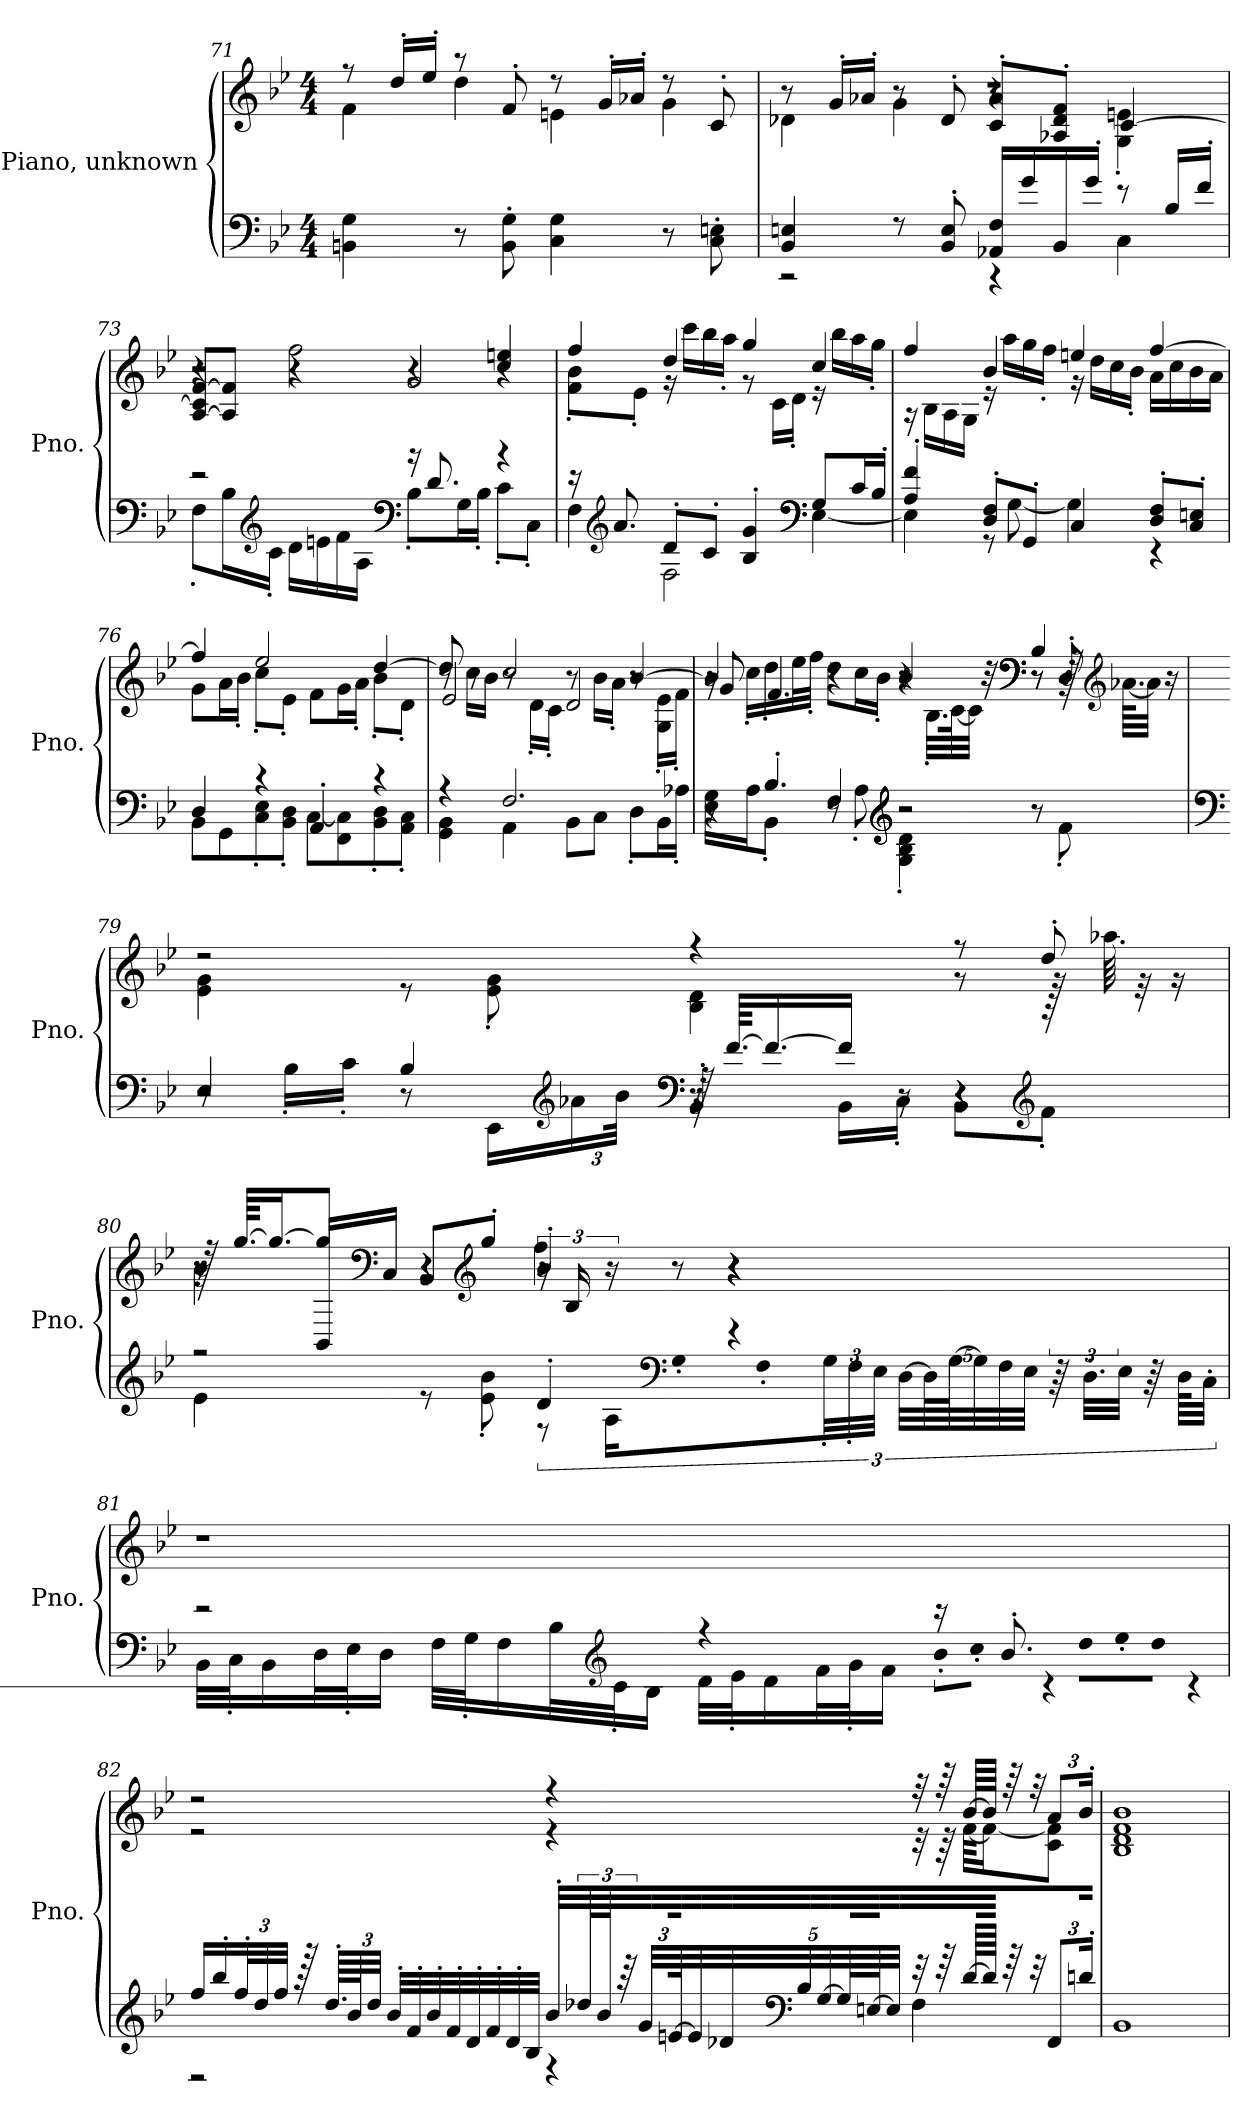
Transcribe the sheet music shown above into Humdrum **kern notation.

**kern	**kern
*part1	*part1
*staff2	*staff1
*I"Piano, unknown	*
*I'Pno.	*
!!LO:LB:g=z
*clefF4	*clefG2
*k[b-e-]	*k[b-e-]
*M4/4	*M4/4
=71	=71
*	*^
4BBn\ 4G\	8r	4f\
.	16dd'/LL	.
.	16ee-'/JJ	.
8r	8r	4dd\
8BB\' 8G\'	8f'/	.
4C\ 4G\	8r	4en\
.	16g'/LL	.
.	16a-X'/JJ	.
8r	8r	4g\
8C\' 8En\'	8c'/	.
=72	=72	=72
*^	*	*^
4BB-/ 4En/	2r	1r	4d-X\	8r
.	.	.	.	16g'/LL
.	.	.	.	16a-X'/JJ
8r	.	.	4g\	8r
8BB-/' 8E/'	.	.	.	8d-'/
16AA-X/ 16F/LL	4r	.	4r	8c/' 8a-/'L
16g/	.	.	.	.
16BB-/	.	.	.	8A-X/' 8d-/' 8f/'J
16g'/JJ	.	.	.	.
8r	4C\	.	4G\' 4en\'	[4c/
16B-/LL	.	.	.	.
16f'/JJ	.	.	.	.
!!LO:LB:g=z	!!	!!
=73	=73	=73	=73	=73
2r	8F'\L	2r	4r	[8A/ 8c/] [8f/L
.	16B-\L	.	.	8A/] 8f/]J
*clefG2	*	*	*	*
.	16c'\JJ	.	.	.
.	16d\LL	.	2ff\	4r
.	16en\	.	.	.
.	16f\	.	.	.
.	16A\JJ	.	.	.
*clefF4	*	*	*	*
16r	8B-'\L	2g/	.	4r
8.d/	.	.	.	.
.	16G\L	.	.	.
.	16B-'\JJ	.	.	.
4r	8c'\L	.	4r	4cc/ 4een/
.	8C'\J	.	.	.
*	*	*	*v	*v
=74	=74	=74	=74
16r	4F\	4ff/	8f\' 8b-\'L
*clefG2	*	*	*
8.a/	.	.	.
.	.	.	8e-'\J
8d'/L	2F\	4dd/	16r
.	.	.	16ccc\LL
8c'/J	.	.	16bb-\
.	.	.	16aa'\JJ
4B-/' 4g/'	.	4gg/	8r
.	.	.	16c\LL
.	.	.	16d'\JJ
*clefF4	*	*	*
8G/L	[4E-\	4cc/	16r
.	.	.	16bb-\LL
16c/L	.	.	16aa\
16B-'/JJ	.	.	16gg'\JJ
!!LO:LB:g=z	!!
=75	=75	=75	=75
4A/' 4f/'	4E-\]	4ff/	16r
.	.	.	16B-\LL
.	.	.	16A\
.	.	.	16G\JJ
8D/' 8F/'L	8r	4b-/	16r
.	.	.	16aa\LL
8GG'/J	[8G\	.	16gg\
.	.	.	16ff'\JJ
4C/	4G\]	4een/	16r
.	.	.	16dd\LL
.	.	.	16cc\
.	.	.	16b-'\JJ
8D/' 8F/'L	4r	[4ff/	16a\LL
.	.	.	16cc\
8C/' 8En/'J	.	.	16b-\
.	.	.	16a\JJ
=76	=76	=76	=76
4D/	8BB-\L	4ff/]	8g\L
.	8GG\	.	16a\L
.	.	.	16b-'\JJ
4r	8C\' 8E-\'	2ee-/	8cc'\L
.	8BB-\' 8D\'J	.	8e-'\J
4AA'/	[8C\L	.	8f\L
.	8FF\ 8C\]	.	16g\L
.	.	.	16a'\JJ
4r	8BB-\' 8D\'	[4dd/	8b-'\L
.	8AA\' 8C\'J	.	8d'\J
=77	=77	=77	=77
*	*	*	*^
4r	4GG\ 4BB-\	8dd/]	8r	2e-/
.	.	8r	16cc\LL	.
.	.	.	16b-\JJ	.
2.F/	4AA\	2cc/	8r	.
.	.	.	16d'\LL	.
.	.	.	16c'\JJ	.
.	8BB-\L	.	8r	2d/
.	8C\J	.	16b-\LL	.
.	.	.	16a'\JJ	.
.	8D'\L	[4b-/	8r	.
.	16BB-\L	.	16G\' 16e-\'LL	.
.	16A-X'\JJ	.	16f'\JJ	.
!!LO:PB:g=z	!!	!!
=78	=78	=78	=78	=78
*	*^	*	*	*
8r	16E-\ 16G\LL	4r	4b-/]	16r	8g/
.	16A\J	.	.	16cc'\LL	.
4.B-'/	8BB-'\J	.	.	16dd'\	4.f/
.	.	.	.	32ee-\L	.
.	.	.	.	32ff'\JJJ	.
.	8r	4F/	4r	8dd\L	.
.	8A'\	.	.	16cc\L	.
.	.	.	.	16b-'\JJ	.
*clefG2	*	*	*	*	*
2r	4G\' 4B-\' 4d\'	2r	4b-/	8r	4r
.	.	.	.	32.B-'\LLL	.
.	.	.	.	[64c\K	.
.	.	.	.	32c\JJJ]	.
.	.	.	.	32r	.
*	*	*	*clefF4	*	*
.	8r	.	8r	8r	4B-/
.	8f'\	.	8D'/	128r	.
*	*	*	*clefG2	*	*
.	.	.	.	[64.a-X\KLLL	.
.	.	.	.	32a-\JJJ]	.
.	.	.	.	16r	.
*	*	*	*v	*v	*v
!!LO:LB:g=z
=79	=79	=79	=79
*clefF4	*	*	*
*	*	*	*^
2r	8r	4E-/	2r	4e-\ 4g\
.	16B-'\LL	.	.	.
.	16c'\JJ	.	.	.
.	8r	4B-/	.	8r
.	16EE-\LL	.	.	8e-\' 8g\'
*clefG2	*	*	*	*
*	*Xbrackettup	*	*	*
.	24a-X\	.	.	.
.	48b-\JJk	.	.	.
*clefF4	*	*	*	*
128r	8r	4BB-'/	4r	4B-\ 4d\
[64.f/KKLL	.	.	.	.
16.f/_	.	.	.	.
16f/JJ]	16BB-\LL	.	.	.
16r	16C'\JJ	.	.	.
4r	8BB-\L	4r	8r	8r
*clefG2	*	*	*	*
.	8f'\J	.	8dd'/	128r
.	.	.	.	64.aa-X\
.	.	.	.	32r
.	.	.	.	16r
*	*v	*v	*	*
!!LO:LB:g=z
=80	=80	=80	=80
*	*	*	*^
2r	4e-\	128r	4b-\	8r
.	.	[64.gg/KKLL	.	.
.	.	16.gg/J_	.	.
.	.	8gg/J]	.	16BB-/LL
*	*	*clefF4	*	*
.	.	.	.	16C/JJ
.	8r	4r	4r	8BB-/L
*	*	*clefG2	*	*
.	8e-\' 8b-\'	.	.	8gg'/J
*	*brackettup	*	*	*
4d'/	12r	4b-'/	4ff\	24r
.	.	.	.	24B-/
.	24A\LL	.	.	24r
*clefF4	*	*	*	*
.	32G'\L	.	.	8r
.	32F'\	.	.	.
*	*Xbrackettup	*	*	*
.	48G'\	.	.	.
.	48F'\	.	.	.
.	48E-\JJJ	.	.	.
4r	[40D\LLL	4r	4r	4r
.	80D\L]	.	.	.
.	[80G\J	.	.	.
.	40G\]	.	.	.
.	40F\	.	.	.
.	40E-\JJJ	.	.	.
*	*brackettup	*	*	*
.	96r	.	.	.
.	48.D'\LLL	.	.	.
.	48E-\JJJ	.	.	.
.	64r	.	.	.
.	64D\KLLL	.	.	.
.	32C'\JJJ	.	.	.
*	*	*v	*v	*v
!!LO:LB:g=z
=81	=81	=81
2r	32BB-\LLL	1r
.	32C'\J	.
.	16BB-\	.
.	32D\L	.
.	32E-'\J	.
.	16D\JJ	.
.	32F\LLL	.
.	32G'\J	.
.	16F\	.
.	32B-\L	.
*clefG2	*	*
.	32c'\J	.
.	16B-\JJ	.
4r	32d\LLL	.
.	32e-'\J	.
.	16d\	.
.	32f\L	.
.	32g'\J	.
.	16f\JJ	.
!	!LO:N:vis=32	!
16r	640%23b-'\LLL	.
!	!LO:N:vis=32	!
.	640%23cc'\JJJ	.
8.b-'/	.	.
!	!LO:N:vis=32	!
.	640%23r	.
!	!LO:N:vis=32	!
.	640%23dd\LLL	.
!	!LO:N:vis=32	!
.	640%23ee-'\	.
!	!LO:N:vis=32	!
.	640%23dd\JJJ	.
!	!LO:N:vis=32	!
.	640%23r	.
640ryy	.	640ryy
!!LO:LB:g=z
=82	=82	=82
*	*	*^
16ff/LL	2r	2r	2r
16bb-'/	.	.	.
*Xbrackettup	*	*	*
48ff'/L	.	.	.
48dd/	.	.	.
48ff/JJJ	.	.	.
128r	.	.	.
64.dd'/LLLL	.	.	.
96b-/J	.	.	.
48dd/JJJ	.	.	.
32b-'/LLL	.	.	.
32f'/	.	.	.
32b-'/	.	.	.
32f'/	.	.	.
32d'/	.	.	.
32f'/	.	.	.
32d'/	.	.	.
32B-/JJJ	.	.	.
32b-'/LLL	4r	4r	4r
*brackettup	*	*	*
96dd-X/L	.	.	.
96b-/JJJJ	.	.	.
96r	.	.	.
*Xbrackettup	*	*	*
48g/LLL	.	.	.
[96en/K	.	.	.
32e/]	.	.	.
40d-X/	.	.	.
*clefF4	*	*	*
40B-/	.	.	.
[40G/	.	.	.
80G/L]	.	.	.
[80En/J	.	.	.
40E/JJJ]	.	.	.
32r	4F\	32r	32r
64r	.	64r	64r
[64d-/LLLL	.	[64b-/LLLL	[64f\KKLL
64d-/JJJJ]	.	64b-/JJJJ]	16f\J_
64r	.	64r	.
32r	.	32r	.
*	*	*Xbrackettup	*
12FF/L	.	12a/L	8c\ 8f\]J
24dn'/Jk	.	24b-'/Jk	.
*v	*v	*	*
*	*v	*v
!!LO:LB:g=z
=83	=83
1BB-	1B- 1d 1f 1b-
=	=
*-	*-
